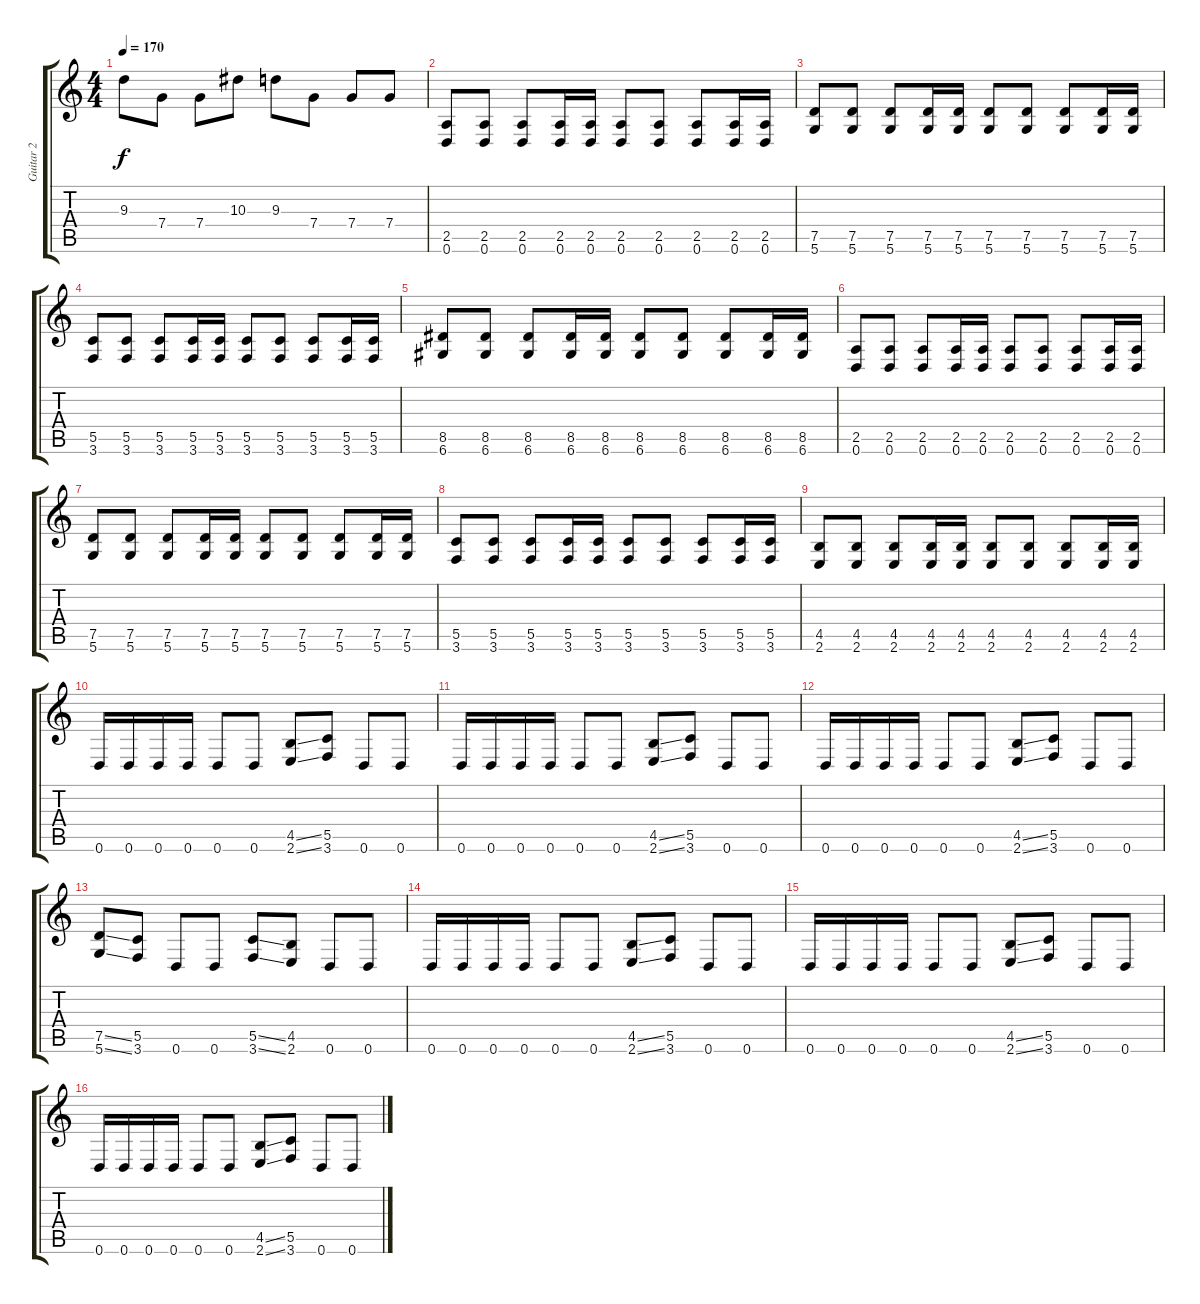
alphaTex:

\track ("Guitar 2" "Guitar 2") {instrument overdrivenguitar}
\staff {score tabs}
\tuning (D4 A3 F3 C3 G2 D2) {hide}
\ts (4 4)
\tempo 170
\clef g2
\ks c
9.3.8{dy f} 7.4.8 7.4.8 10.3.8 9.3.8 7.4.8 7.4.8 7.4.8 |
(2.5 0.6).8 (2.5 0.6).8 (2.5 0.6).8 (2.5 0.6).16 (2.5 0.6).16 (2.5 0.6).8 (2.5 0.6).8 (2.5 0.6).8 (2.5 0.6).16 (2.5 0.6).16 |
(7.5 5.6).8 (7.5 5.6).8 (7.5 5.6).8 (7.5 5.6).16 (7.5 5.6).16 (7.5 5.6).8 (7.5 5.6).8 (7.5 5.6).8 (7.5 5.6).16 (7.5 5.6).16 |
(5.5 3.6).8 (5.5 3.6).8 (5.5 3.6).8 (5.5 3.6).16 (5.5 3.6).16 (5.5 3.6).8 (5.5 3.6).8 (5.5 3.6).8 (5.5 3.6).16 (5.5 3.6).16 |
(8.5 6.6).8 (8.5 6.6).8 (8.5 6.6).8 (8.5 6.6).16 (8.5 6.6).16 (8.5 6.6).8 (8.5 6.6).8 (8.5 6.6).8 (8.5 6.6).16 (8.5 6.6).16 |
(2.5 0.6).8 (2.5 0.6).8 (2.5 0.6).8 (2.5 0.6).16 (2.5 0.6).16 (2.5 0.6).8 (2.5 0.6).8 (2.5 0.6).8 (2.5 0.6).16 (2.5 0.6).16 |
(7.5 5.6).8 (7.5 5.6).8 (7.5 5.6).8 (7.5 5.6).16 (7.5 5.6).16 (7.5 5.6).8 (7.5 5.6).8 (7.5 5.6).8 (7.5 5.6).16 (7.5 5.6).16 |
(5.5 3.6).8 (5.5 3.6).8 (5.5 3.6).8 (5.5 3.6).16 (5.5 3.6).16 (5.5 3.6).8 (5.5 3.6).8 (5.5 3.6).8 (5.5 3.6).16 (5.5 3.6).16 |
(4.5 2.6).8 (4.5 2.6).8 (4.5 2.6).8 (4.5 2.6).16 (4.5 2.6).16 (4.5 2.6).8 (4.5 2.6).8 (4.5 2.6).8 (4.5 2.6).16 (4.5 2.6).16 |
0.6.16 0.6.16 0.6.16 0.6.16 0.6.8 0.6.8 (4.5{ss} 2.6{ss}).8 (5.5 3.6).8 0.6.8 0.6.8 |
0.6.16 0.6.16 0.6.16 0.6.16 0.6.8 0.6.8 (4.5{ss} 2.6{ss}).8 (5.5 3.6).8 0.6.8 0.6.8 |
0.6.16 0.6.16 0.6.16 0.6.16 0.6.8 0.6.8 (4.5{ss} 2.6{ss}).8 (5.5 3.6).8 0.6.8 0.6.8 |
(7.5{ss} 5.6{ss}).8 (5.5 3.6).8 0.6.8 0.6.8 (5.5{ss} 3.6{ss}).8 (4.5 2.6).8 0.6.8 0.6.8 |
0.6.16 0.6.16 0.6.16 0.6.16 0.6.8 0.6.8 (4.5{ss} 2.6{ss}).8 (5.5 3.6).8 0.6.8 0.6.8 |
0.6.16 0.6.16 0.6.16 0.6.16 0.6.8 0.6.8 (4.5{ss} 2.6{ss}).8 (5.5 3.6).8 0.6.8 0.6.8 |
0.6.16 0.6.16 0.6.16 0.6.16 0.6.8 0.6.8 (4.5{ss} 2.6{ss}).8 (5.5 3.6).8 0.6.8 0.6.8
